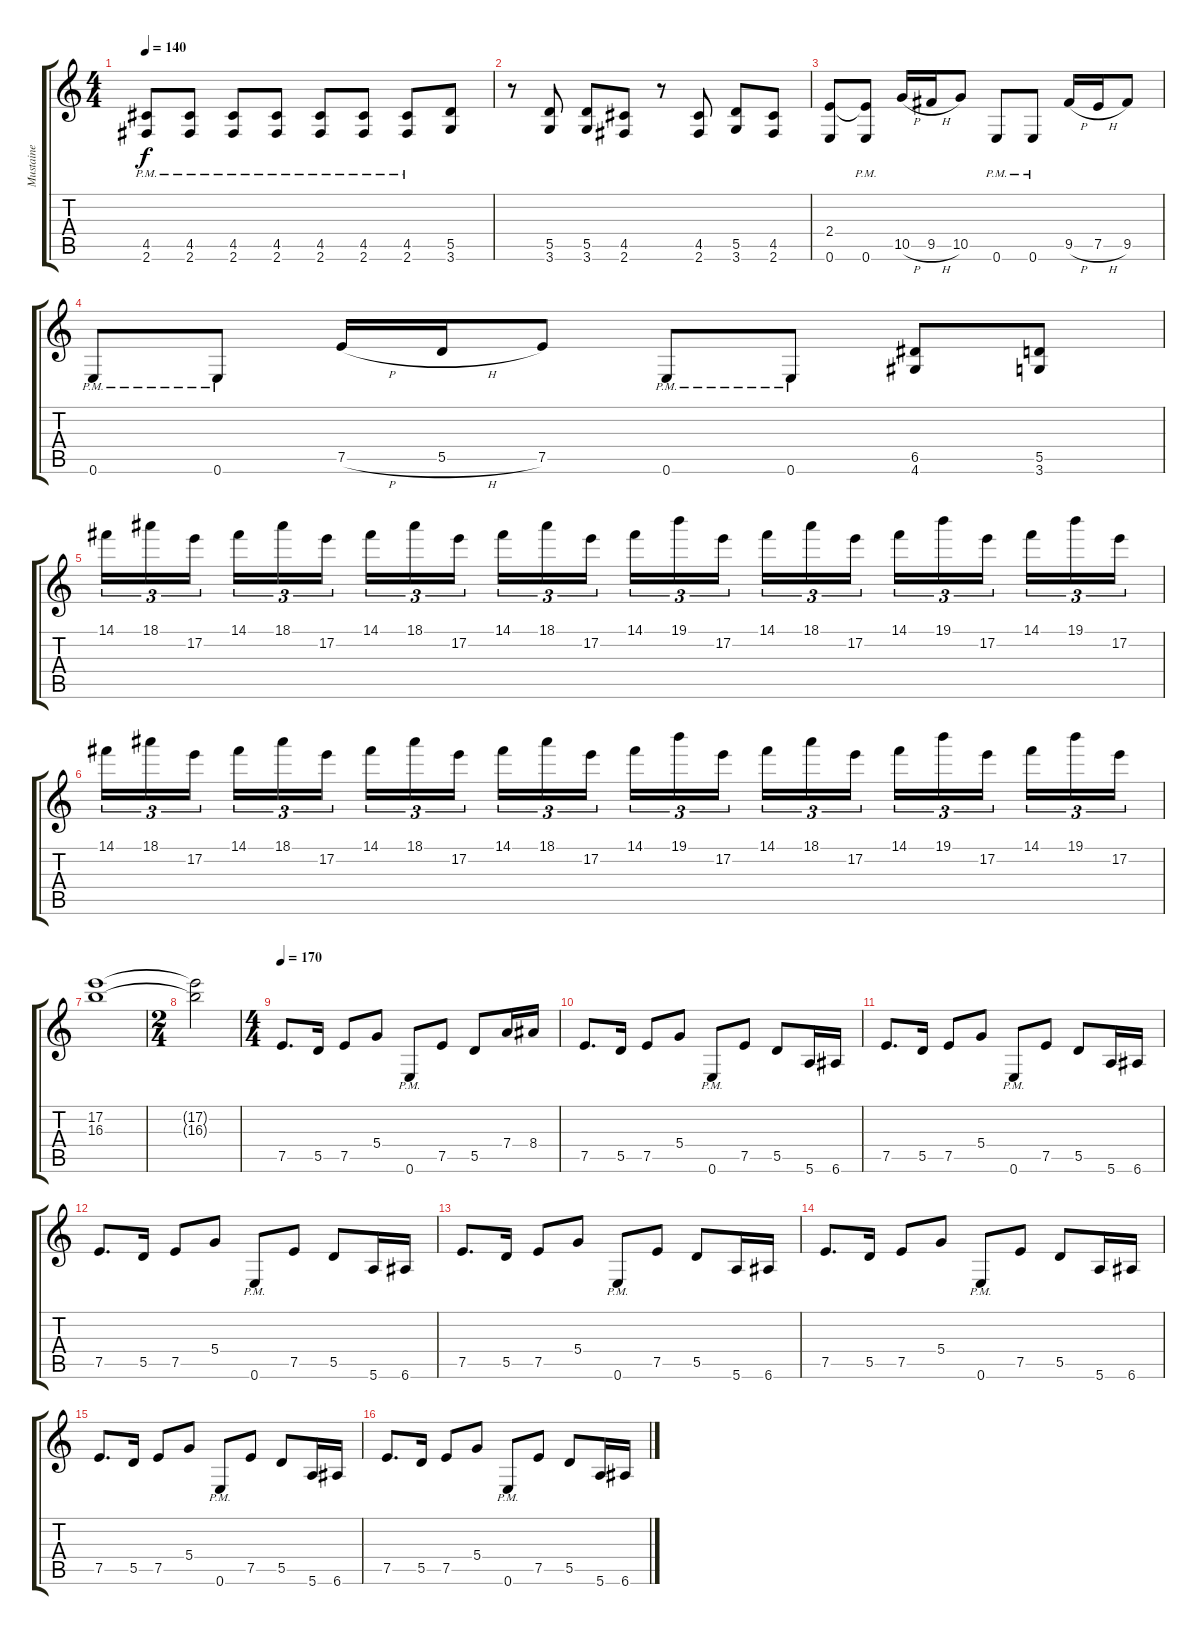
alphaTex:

\track ("Mustaine" "Mustaine") {instrument distortionguitar}
\staff {score tabs}
\tuning (E4 B3 G3 D3 A2 E2) {hide}
\ts (4 4)
\tempo 140
\clef g2
\ks c
(4.5{pm} 2.6{pm}).8{dy f volume 13} (4.5{pm} 2.6{pm}).8 (4.5{pm} 2.6{pm}).8 (4.5{pm} 2.6{pm}).8 (4.5{pm} 2.6{pm}).8 (4.5{pm} 2.6{pm}).8 (4.5{pm} 2.6{pm}).8 (5.5 3.6).8 |
r.8 (5.5 3.6).8 (5.5 3.6).8 (4.5 2.6).8 r.8 (4.5 2.6).8 (5.5 3.6).8 (4.5 2.6).8 |
(2.4 0.6).8 (2.4{t} 0.6{pm}).8 10.5{h}.16 9.5{h}.16 10.5.8 0.6{pm}.8 0.6{pm}.8 9.5{h}.16 7.5{h}.16 9.5.8 |
0.6{pm}.8 0.6{pm}.8 7.5{h}.16 5.5{h}.16 7.5.8 0.6{pm}.8 0.6{pm}.8 (6.5 4.6).8 (5.5 3.6).8 |
14.1.16{tu (3 2)} 18.1.16{tu (3 2)} 17.2.16{tu (3 2) beam splitsecondary} 14.1.16{tu (3 2)} 18.1.16{tu (3 2)} 17.2.16{tu (3 2)} 14.1.16{tu (3 2)} 18.1.16{tu (3 2)} 17.2.16{tu (3 2) beam splitsecondary} 14.1.16{tu (3 2)} 18.1.16{tu (3 2)} 17.2.16{tu (3 2)} 14.1.16{tu (3 2)} 19.1.16{tu (3 2)} 17.2.16{tu (3 2) beam splitsecondary} 14.1.16{tu (3 2)} 18.1.16{tu (3 2)} 17.2.16{tu (3 2)} 14.1.16{tu (3 2)} 19.1.16{tu (3 2)} 17.2.16{tu (3 2) beam splitsecondary} 14.1.16{tu (3 2)} 19.1.16{tu (3 2)} 17.2.16{tu (3 2)} |
14.1.16{tu (3 2)} 18.1.16{tu (3 2)} 17.2.16{tu (3 2) beam splitsecondary} 14.1.16{tu (3 2)} 18.1.16{tu (3 2)} 17.2.16{tu (3 2)} 14.1.16{tu (3 2)} 18.1.16{tu (3 2)} 17.2.16{tu (3 2) beam splitsecondary} 14.1.16{tu (3 2)} 18.1.16{tu (3 2)} 17.2.16{tu (3 2)} 14.1.16{tu (3 2)} 19.1.16{tu (3 2)} 17.2.16{tu (3 2) beam splitsecondary} 14.1.16{tu (3 2)} 18.1.16{tu (3 2)} 17.2.16{tu (3 2)} 14.1.16{tu (3 2)} 19.1.16{tu (3 2)} 17.2.16{tu (3 2) beam splitsecondary} 14.1.16{tu (3 2)} 19.1.16{tu (3 2)} 17.2.16{tu (3 2)} |
(17.2 16.3).1 |
\ts (2 4)
(17.2{t} 16.3{t}).2 |
\ts (4 4)
\tempo 170
7.5.8{d} 5.5.16 7.5.8 5.4.8 0.6{pm}.8 7.5.8 5.5.8 7.4.16 8.4.16 |
7.5.8{d} 5.5.16 7.5.8 5.4.8 0.6{pm}.8 7.5.8 5.5.8 5.6.16 6.6.16 |
7.5.8{d} 5.5.16 7.5.8 5.4.8 0.6{pm}.8 7.5.8 5.5.8 5.6.16 6.6.16 |
7.5.8{d} 5.5.16 7.5.8 5.4.8 0.6{pm}.8 7.5.8 5.5.8 5.6.16 6.6.16 |
7.5.8{d} 5.5.16 7.5.8 5.4.8 0.6{pm}.8 7.5.8 5.5.8 5.6.16 6.6.16 |
7.5.8{d} 5.5.16 7.5.8 5.4.8 0.6{pm}.8 7.5.8 5.5.8 5.6.16 6.6.16 |
7.5.8{d} 5.5.16 7.5.8 5.4.8 0.6{pm}.8 7.5.8 5.5.8 5.6.16 6.6.16 |
7.5.8{d} 5.5.16 7.5.8 5.4.8 0.6{pm}.8 7.5.8 5.5.8 5.6.16 6.6.16
